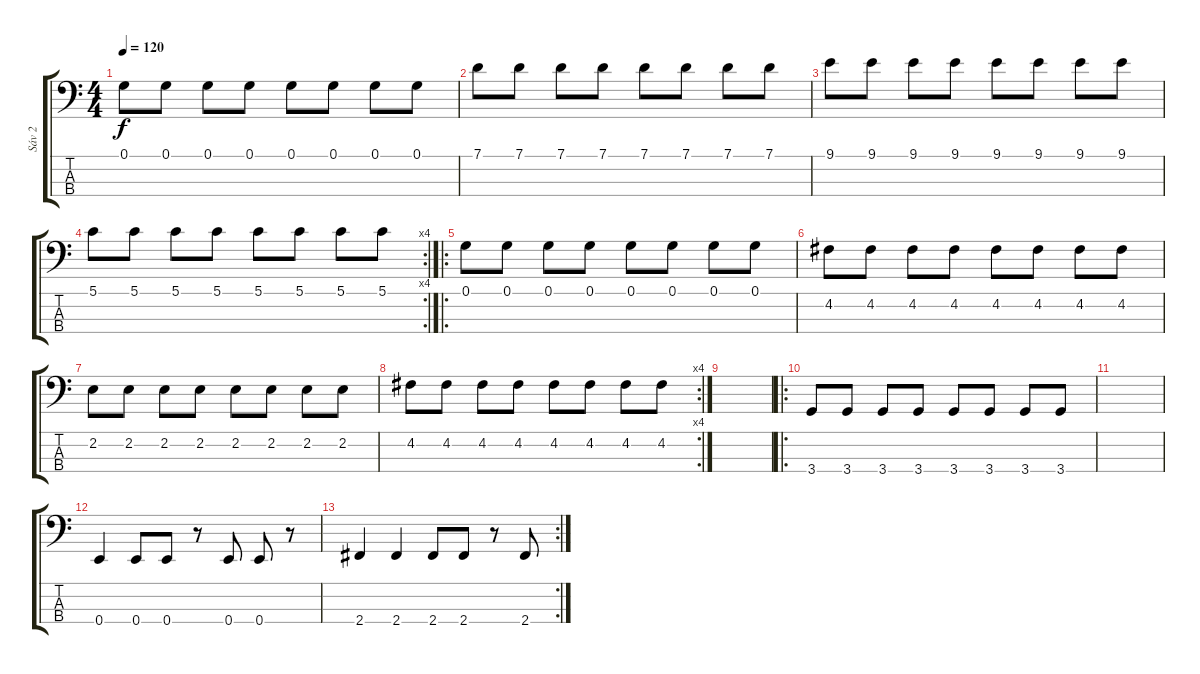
\track ("Sáv 2" "Sáv 2") {instrument electricbassfinger}
\staff {score tabs}
\tuning (G2 D2 A1 E1) {hide}
\ts (4 4)
\tempo 120
\clef f4
\ks c
0.1.8{dy f instrument electricbassfinger} 0.1.8 0.1.8 0.1.8 0.1.8 0.1.8 0.1.8 0.1.8 |
7.1.8 7.1.8 7.1.8 7.1.8 7.1.8 7.1.8 7.1.8 7.1.8 |
9.1.8 9.1.8 9.1.8 9.1.8 9.1.8 9.1.8 9.1.8 9.1.8 |
\rc 4
5.1.8 5.1.8 5.1.8 5.1.8 5.1.8 5.1.8 5.1.8 5.1.8 |
\ro
0.1.8 0.1.8 0.1.8 0.1.8 0.1.8 0.1.8 0.1.8 0.1.8 |
4.2.8 4.2.8 4.2.8 4.2.8 4.2.8 4.2.8 4.2.8 4.2.8 |
2.2.8 2.2.8 2.2.8 2.2.8 2.2.8 2.2.8 2.2.8 2.2.8 |
\rc 4
4.2.8 4.2.8 4.2.8 4.2.8 4.2.8 4.2.8 4.2.8 4.2.8 |
|
\ro
3.4.8 3.4.8 3.4.8 3.4.8 3.4.8 3.4.8 3.4.8 3.4.8 |
|
0.4.4 0.4.8 0.4.8 r.8 0.4.8 0.4.8 r.8 |
\rc 2
2.4.4 2.4.4 2.4.8 2.4.8 r.8 2.4.8
